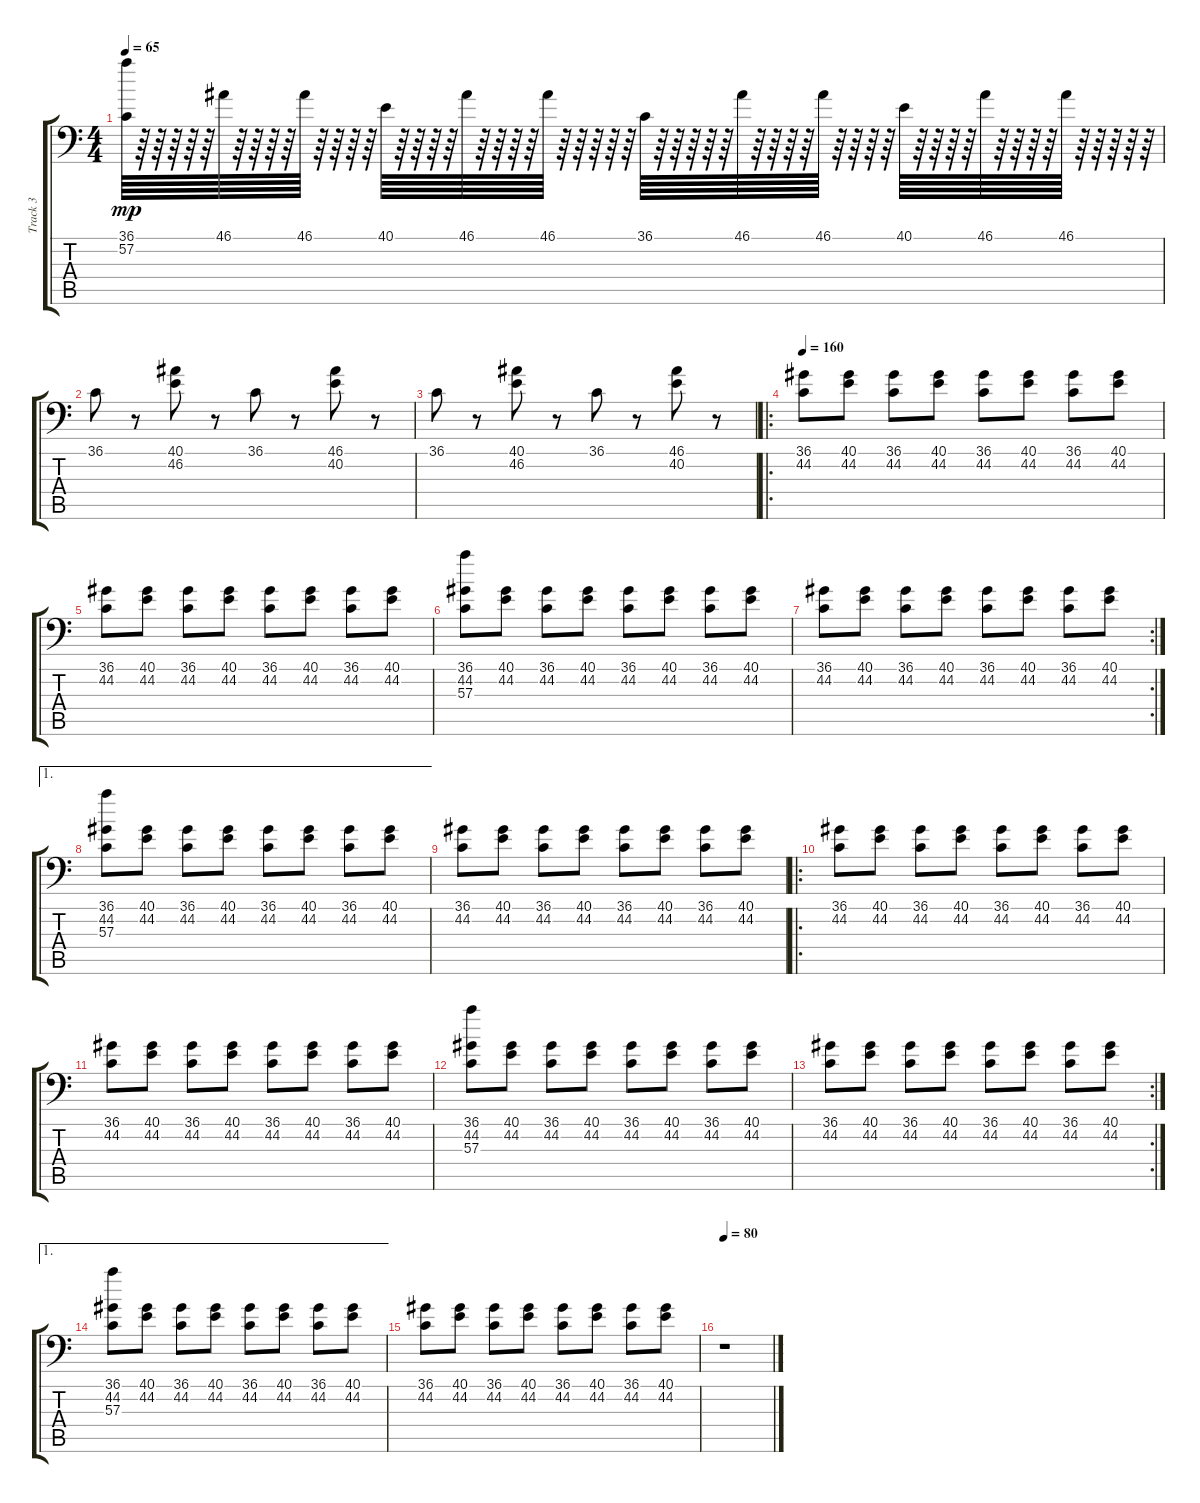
\track ("Track 3" "Track 3") {instrument acousticgrandpiano}
\staff {score tabs}
\tuning (C-1 C-1 C-1 C-1 C-1 C-1) {hide}
\ts (4 4)
\tempo 65
\clef f4
\ks c
(36.1 57.2).64{dy mp} r.64 r.64 r.64 r.64 r.64 46.1.64 r.64 r.64 r.64 r.64 46.1.64 r.64 r.64 r.64 r.64 40.1.64 r.64 r.64 r.64 r.64 46.1.64 r.64 r.64 r.64 r.64 46.1.64 r.64 r.64 r.64 r.64 r.64 36.1.64 r.64 r.64 r.64 r.64 r.64 46.1.64 r.64 r.64 r.64 r.64 46.1.64 r.64 r.64 r.64 r.64 40.1.64 r.64 r.64 r.64 r.64 46.1.64 r.64 r.64 r.64 r.64 46.1.64 r.64 r.64 r.64 r.64 r.64 |
36.1.8 r.8 (40.1 46.2).8 r.8 36.1.8 r.8 (46.1 40.2).8 r.8 |
36.1.8 r.8 (40.1 46.2).8 r.8 36.1.8 r.8 (46.1 40.2).8 r.8 |
\ro
\tempo 160
(36.1 44.2).8 (40.1 44.2).8 (36.1 44.2).8 (40.1 44.2).8 (36.1 44.2).8 (40.1 44.2).8 (36.1 44.2).8 (40.1 44.2).8 |
(36.1 44.2).8 (40.1 44.2).8 (36.1 44.2).8 (40.1 44.2).8 (36.1 44.2).8 (40.1 44.2).8 (36.1 44.2).8 (40.1 44.2).8 |
(36.1 44.2 57.3).8 (40.1 44.2).8 (36.1 44.2).8 (40.1 44.2).8 (36.1 44.2).8 (40.1 44.2).8 (36.1 44.2).8 (40.1 44.2).8 |
\rc 2
(36.1 44.2).8 (40.1 44.2).8 (36.1 44.2).8 (40.1 44.2).8 (36.1 44.2).8 (40.1 44.2).8 (36.1 44.2).8 (40.1 44.2).8 |
\ae 1
(36.1 44.2 57.3).8 (40.1 44.2).8 (36.1 44.2).8 (40.1 44.2).8 (36.1 44.2).8 (40.1 44.2).8 (36.1 44.2).8 (40.1 44.2).8 |
(36.1 44.2).8 (40.1 44.2).8 (36.1 44.2).8 (40.1 44.2).8 (36.1 44.2).8 (40.1 44.2).8 (36.1 44.2).8 (40.1 44.2).8 |
\ro
(36.1 44.2).8 (40.1 44.2).8 (36.1 44.2).8 (40.1 44.2).8 (36.1 44.2).8 (40.1 44.2).8 (36.1 44.2).8 (40.1 44.2).8 |
(36.1 44.2).8 (40.1 44.2).8 (36.1 44.2).8 (40.1 44.2).8 (36.1 44.2).8 (40.1 44.2).8 (36.1 44.2).8 (40.1 44.2).8 |
(36.1 44.2 57.3).8 (40.1 44.2).8 (36.1 44.2).8 (40.1 44.2).8 (36.1 44.2).8 (40.1 44.2).8 (36.1 44.2).8 (40.1 44.2).8 |
\rc 2
(36.1 44.2).8 (40.1 44.2).8 (36.1 44.2).8 (40.1 44.2).8 (36.1 44.2).8 (40.1 44.2).8 (36.1 44.2).8 (40.1 44.2).8 |
\ae 1
(36.1 44.2 57.3).8 (40.1 44.2).8 (36.1 44.2).8 (40.1 44.2).8 (36.1 44.2).8 (40.1 44.2).8 (36.1 44.2).8 (40.1 44.2).8 |
(36.1 44.2).8 (40.1 44.2).8 (36.1 44.2).8 (40.1 44.2).8 (36.1 44.2).8 (40.1 44.2).8 (36.1 44.2).8 (40.1 44.2).8 |
\tempo 80
r.1
